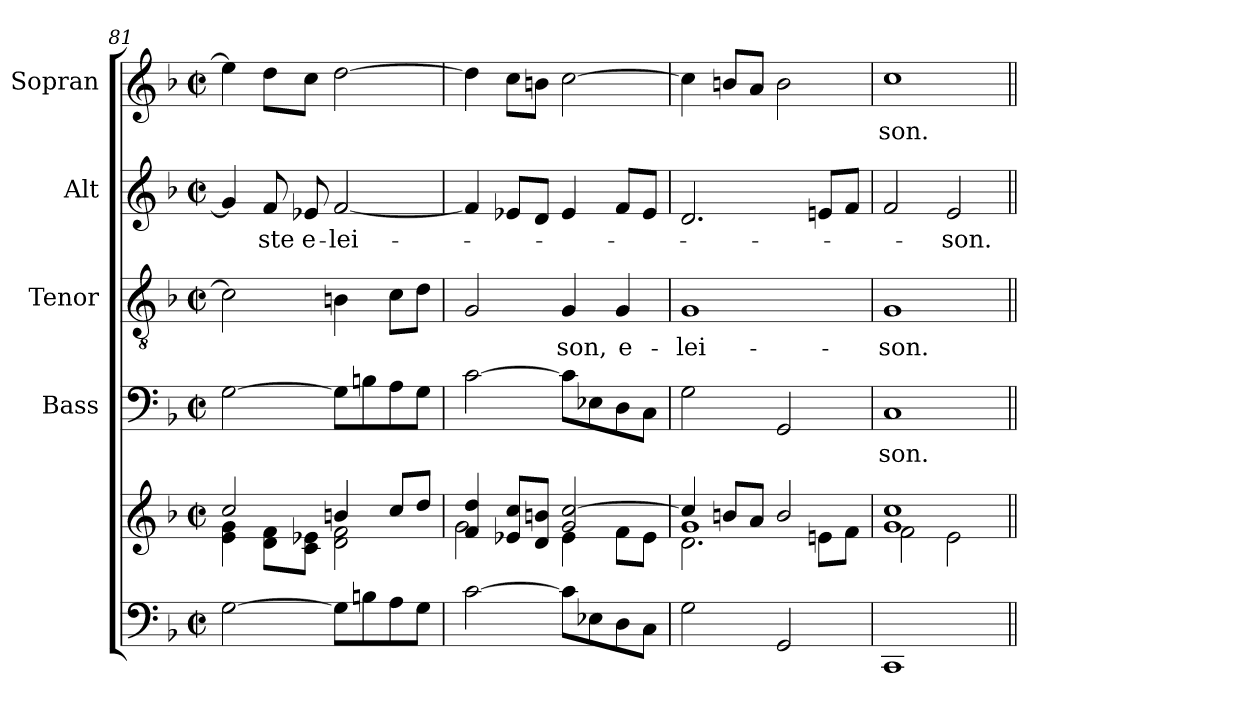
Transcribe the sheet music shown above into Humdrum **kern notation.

**kern	**kern	**kern	**text	**kern	**text	**kern	**text	**kern	**text
*part5	*part5	*part4	*part4	*part3	*part3	*part2	*part2	*part1	*part1
*staff6	*staff5	*staff4	*staff4	*staff3	*staff3	*staff2	*staff2	*staff1	*staff1
*	*	*I"Bass	*	*I"Tenor	*	*I"Alt	*	*I"Sopran	*
*	*	*I'B.	*	*I'T.	*	*I'A.	*	*I'S.	*
*clefF4	*clefG2	*clefF4	*	*clefGv2	*	*clefG2	*	*clefG2	*
*k[b-]	*k[b-]	*k[b-]	*	*k[b-]	*	*k[b-]	*	*k[b-]	*
*F:	*F:	*F:	*	*F:	*	*F:	*	*F:	*
*M2/2	*M2/2	*M2/2	*	*M2/2	*	*M2/2	*	*M2/2	*
*met(c|)	*met(c|)	*met(c|)	*	*met(c|)	*	*met(c|)	*	*met(c|)	*
=81	=81	=81	=81	=81	=81	=81	=81	=81	=81
*	*^	*	*	*	*	*	*	*	*
[2G\	2cc/	4e\ 4g\	[2G\	.	2c\]	.	4g/]	.	4ee-\]	.
!	!	!	!	!	!	!	!	!LO:LY:b	!	!
.	.	8d\ 8f\L	.	.	.	.	8f/	-ste	8dd\L	.
!	!	!	!	!	!	!	!	!LO:LY:b	!	!
.	.	8c\ 8e-X\J	.	.	.	.	8e-X/	e-	8cc\J	.
!	!	!	!	!	!	!	!	!LO:LY:b	!	!
8G\L]	4bn/	2d\ 2f\	8G\L]	.	4Bn\	.	[2f/	-lei-	[2dd\	.
8Bn\	.	.	8Bn\	.	.	.	.	.	.	.
8A\	8cc/L	.	8A\	.	8c\L	.	.	.	.	.
8G\J	8dd/J	.	8G\J	.	8d\J	.	.	.	.	.
!!LO:LB:g=z
=82	=82	=82	=82	=82	=82	=82	=82	=82	=82	=82
[2c\	4f/ 4dd/	2g\	[2c\	.	2G/	.	4f/]	.	4dd\]	.
.	8e-X/ 8cc/L	.	.	.	.	.	8e-X/L	.	8cc\L	.
.	8d/ 8bn/J	.	.	.	.	.	8d/J	.	8bn\J	.
!	!	!	!	!	!	!LO:LY:b	!	!	!	!
8c\L]	2g/ [>2cc/	4e-\	8c\L]	.	4G/	-son,	4e-/	.	[2cc\	.
8E-X\	.	.	8E-X\	.	.	.	.	.	.	.
!	!	!	!	!	!	!LO:LY:b	!	!	!	!
8D\	.	8f\L	8D\	.	4G/	e-	8f/L	.	.	.
8C\J	.	8e-\J	8C\J	.	.	.	8e-/J	.	.	.
=83	=83	=83	=83	=83	=83	=83	=83	=83	=83	=83
*	*	*^	*	*	*	*	*	*	*	*
!	!	!	!	!	!	!	!LO:LY:b	!	!	!	!
2G\	4cc/]	2.d\	1g	2G\	.	1G	-lei-	2.d/	.	4cc\]	.
.	8bn/L	.	.	.	.	.	.	.	.	8bn/L	.
.	8a/J	.	.	.	.	.	.	.	.	8a/J	.
2GG/	2b/	.	.	2GG/	.	.	.	.	.	2b\	.
.	.	8en\L	.	.	.	.	.	8en/L	.	.	.
.	.	8f\J	.	.	.	.	.	8f/J	.	.	.
*	*	*v	*v	*	*	*	*	*	*	*	*
=84	=84	=84	=84	=84	=84	=84	=84	=84	=84	=84
!	!	!	!	!LO:LY:b	!	!LO:LY:b	!	!	!	!LO:LY:b
1CC	1g 1cc	2f\	1C	-son.	1G	-son.	2f/	.	1cc	-son.
!	!	!	!	!	!	!	!	!LO:LY:b	!	!
.	.	2e\	.	.	.	.	2e/	-son.	.	.
*	*v	*v	*	*	*	*	*	*	*	*
=||	=||	=||	=||	=||	=||	=||	=||	=||	=||
*-	*-	*-	*-	*-	*-	*-	*-	*-	*-
